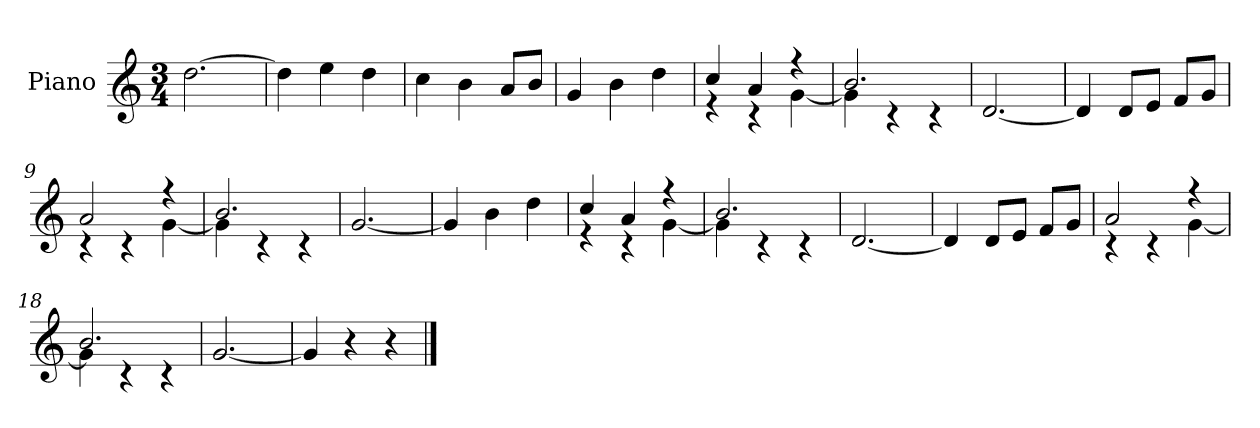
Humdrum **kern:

**kern
*part1
*staff1
*I"Piano
*I'P-no
*clefG2
*k[]
*M3/4
*MM179
=1
[2.dd\
=2
4dd\]
4ee\
4dd\
=3
4cc\
4b\
8a/L
8b/J
=4
4g/
4b\
4dd\
=5
*^
4cc/	4r
4a/	4r
4r	[4g\
=6	=6
2.b/	4g\]
.	4r
.	4r
*v	*v
=7
[2.d/
=8
4d/]
8d/L
8e/J
8f/L
8g/J
=9
*^
2a/	4r
.	4r
4r	[4g\
=10	=10
2.b/	4g\]
.	4r
.	4r
*v	*v
=11
[2.g/
!!LO:LB:g=z
=12
4g/]
4b\
4dd\
=13
*^
4cc/	4r
4a/	4r
4r	[4g\
=14	=14
2.b/	4g\]
.	4r
.	4r
*v	*v
=15
[2.d/
=16
4d/]
8d/L
8e/J
8f/L
8g/J
=17
*^
2a/	4r
.	4r
4r	[4g\
=18	=18
2.b/	4g\]
.	4r
.	4r
*v	*v
=19
[2.g/
=20
4g/]
4r
4r
==
*-
